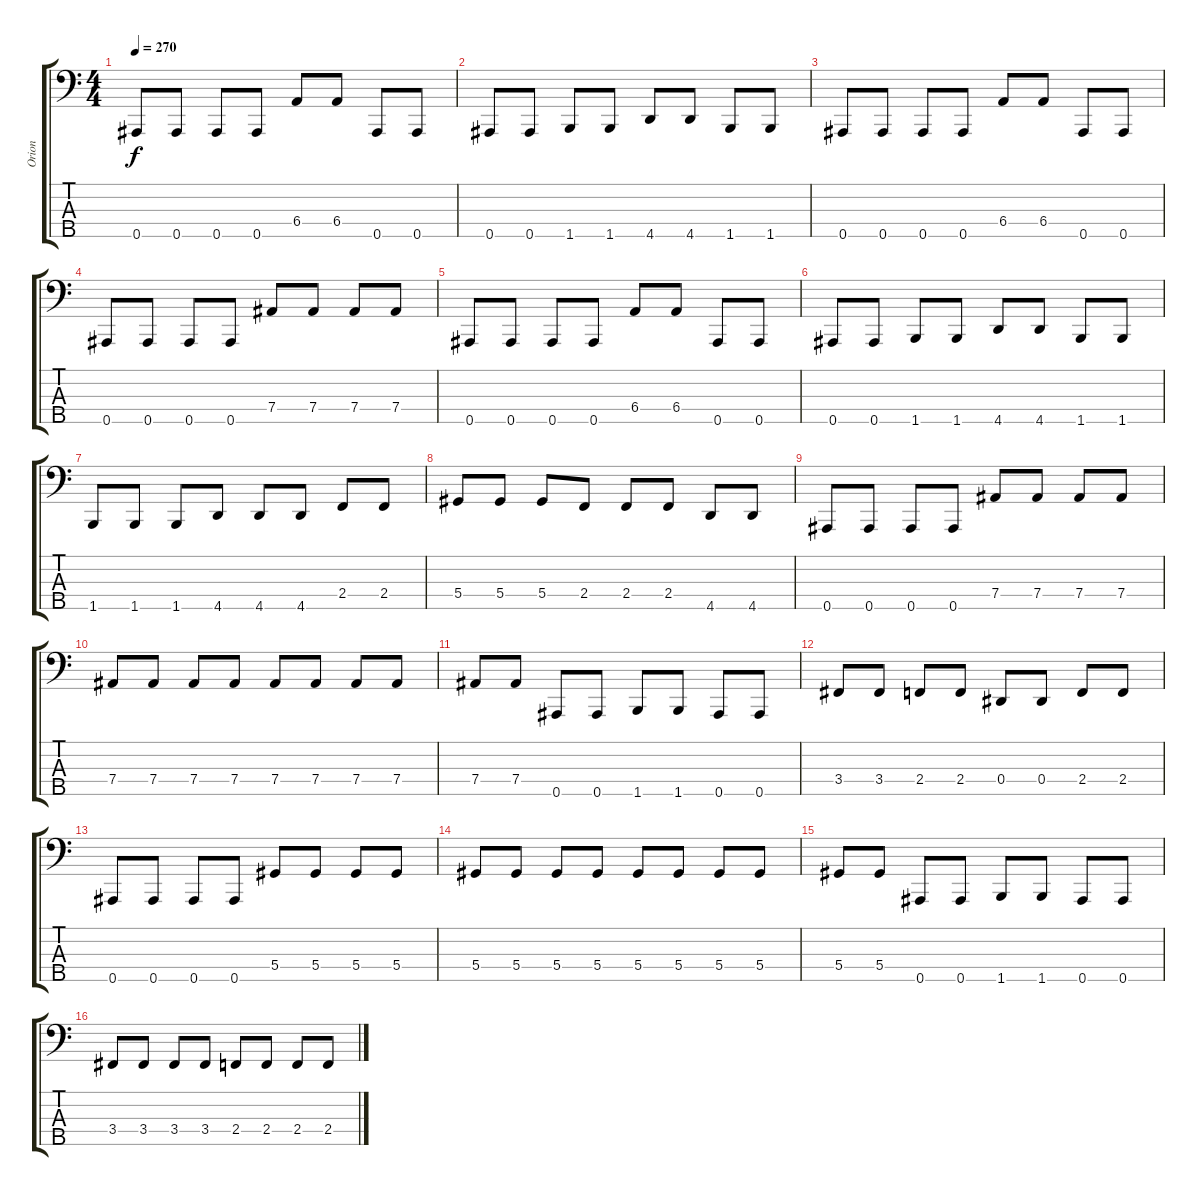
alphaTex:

\track ("Orion" "Orion") {instrument electricbassfinger}
\staff {score tabs}
\tuning (Gb2 Db2 Ab1 Eb1 Bb0) {hide}
\ts (4 4)
\tempo 270
\clef f4
\ks c
0.5.8{dy f} 0.5.8 0.5.8 0.5.8 6.4.8 6.4.8 0.5.8 0.5.8 |
0.5.8 0.5.8 1.5.8 1.5.8 4.5.8 4.5.8 1.5.8 1.5.8 |
0.5.8 0.5.8 0.5.8 0.5.8 6.4.8 6.4.8 0.5.8 0.5.8 |
0.5.8 0.5.8 0.5.8 0.5.8 7.4.8 7.4.8 7.4.8 7.4.8 |
0.5.8 0.5.8 0.5.8 0.5.8 6.4.8 6.4.8 0.5.8 0.5.8 |
0.5.8 0.5.8 1.5.8 1.5.8 4.5.8 4.5.8 1.5.8 1.5.8 |
1.5.8 1.5.8 1.5.8 4.5.8 4.5.8 4.5.8 2.4.8 2.4.8 |
5.4.8 5.4.8 5.4.8 2.4.8 2.4.8 2.4.8 4.5.8 4.5.8 |
0.5.8 0.5.8 0.5.8 0.5.8 7.4.8 7.4.8 7.4.8 7.4.8 |
7.4.8 7.4.8 7.4.8 7.4.8 7.4.8 7.4.8 7.4.8 7.4.8 |
7.4.8 7.4.8 0.5.8 0.5.8 1.5.8 1.5.8 0.5.8 0.5.8 |
3.4.8 3.4.8 2.4.8 2.4.8 0.4.8 0.4.8 2.4.8 2.4.8 |
0.5.8 0.5.8 0.5.8 0.5.8 5.4.8 5.4.8 5.4.8 5.4.8 |
5.4.8 5.4.8 5.4.8 5.4.8 5.4.8 5.4.8 5.4.8 5.4.8 |
5.4.8 5.4.8 0.5.8 0.5.8 1.5.8 1.5.8 0.5.8 0.5.8 |
3.4.8 3.4.8 3.4.8 3.4.8 2.4.8 2.4.8 2.4.8 2.4.8
